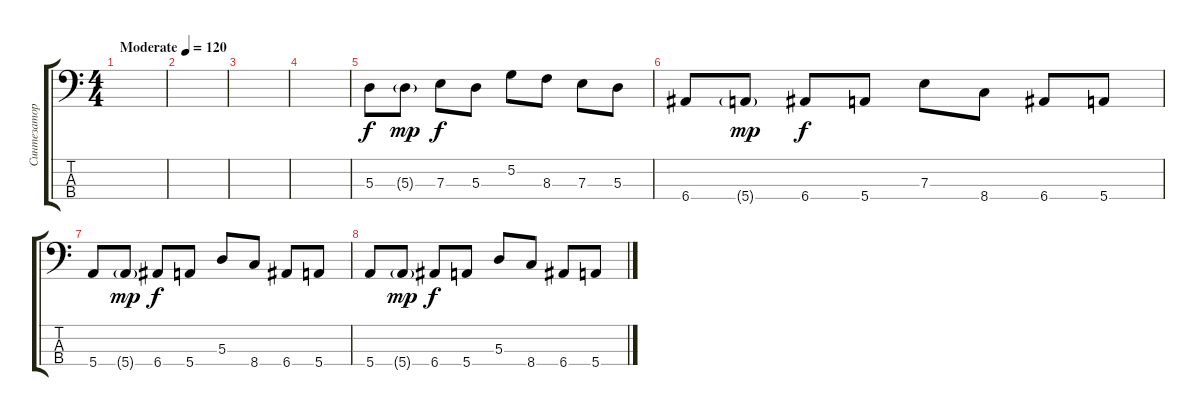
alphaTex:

\track ("Синтезатор" "Синтезатор") {instrument synthbass1}
\staff {score tabs}
\tuning (G2 D2 A1 E1) {hide}
\ts (4 4)
\tempo (120 "Moderate")
\clef f4
\ks c
|
|
|
|
5.3.8{instrument synthbass2} 5.3{g}.8{dy mp} 7.3.8{dy f volume 13 instrument fretlessbass} 5.3.8 5.2.8 8.3.8{instrument electricbassfinger} 7.3.8 5.3.8{instrument synthbass1} |
6.4.8{volume 13 instrument synthbass2} 5.4{g}.8{dy mp} 6.4.8{dy f instrument fretlessbass} 5.4.8 7.3.8 8.4.8{instrument electricbasspick} 6.4.8 5.4.8{volume 13 instrument electricbassfinger} |
5.4.8{volume 13 instrument synthbass2} 5.4{g}.8{dy mp} 6.4.8{dy f instrument fretlessbass} 5.4.8 5.3.8 8.4.8{instrument electricbasspick} 6.4.8 5.4.8{volume 13 instrument electricbassfinger} |
5.4.8{volume 13 instrument synthbass2} 5.4{g}.8{dy mp} 6.4.8{dy f instrument synthbass1} 5.4.8 5.3.8 8.4.8 6.4.8 5.4.8
